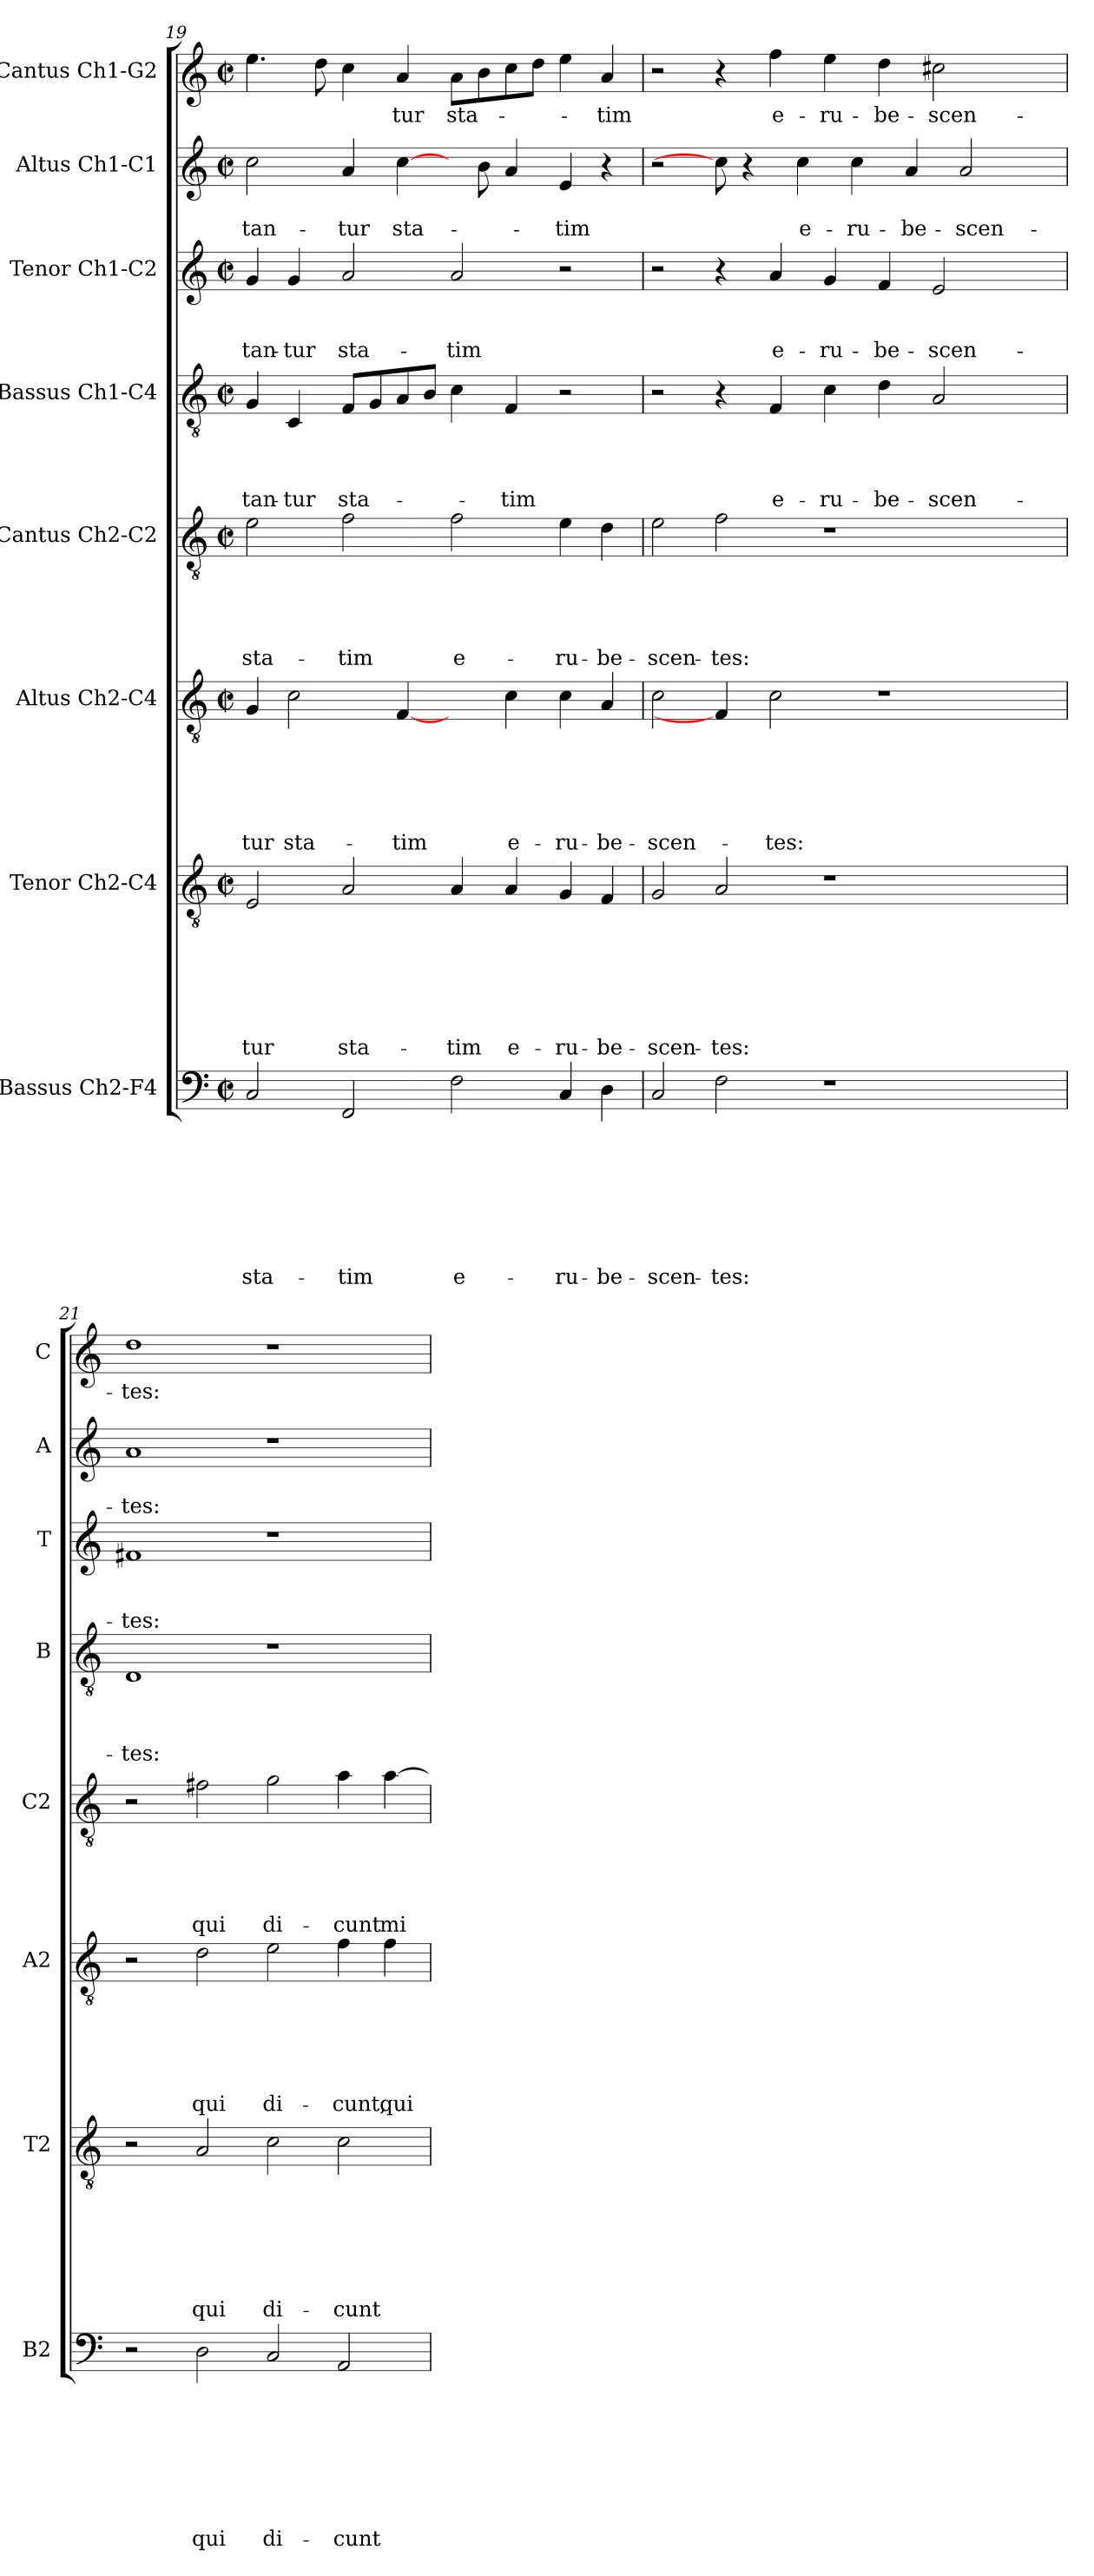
**kern	**text	**text	**text	**text	**text	**text	**text	**text	**kern	**text	**text	**text	**text	**text	**text	**text	**kern	**text	**text	**text	**text	**text	**text	**kern	**text	**text	**text	**text	**text	**kern	**text	**text	**text	**text	**kern	**text	**text	**text	**kern	**text	**text	**kern	**text
*part8	*part8	*part8	*part8	*part8	*part8	*part8	*part8	*part8	*part7	*part7	*part7	*part7	*part7	*part7	*part7	*part7	*part6	*part6	*part6	*part6	*part6	*part6	*part6	*part5	*part5	*part5	*part5	*part5	*part5	*part4	*part4	*part4	*part4	*part4	*part3	*part3	*part3	*part3	*part2	*part2	*part2	*part1	*part1
*staff8	*staff8	*staff8	*staff8	*staff8	*staff8	*staff8	*staff8	*staff8	*staff7	*staff7	*staff7	*staff7	*staff7	*staff7	*staff7	*staff7	*staff6	*staff6	*staff6	*staff6	*staff6	*staff6	*staff6	*staff5	*staff5	*staff5	*staff5	*staff5	*staff5	*staff4	*staff4	*staff4	*staff4	*staff4	*staff3	*staff3	*staff3	*staff3	*staff2	*staff2	*staff2	*staff1	*staff1
*I"Bassus Ch2-F4	*	*	*	*	*	*	*	*	*I"Tenor Ch2-C4	*	*	*	*	*	*	*	*I"Altus Ch2-C4	*	*	*	*	*	*	*I"Cantus Ch2-C2	*	*	*	*	*	*I"Bassus Ch1-C4	*	*	*	*	*I"Tenor Ch1-C2	*	*	*	*I"Altus Ch1-C1	*	*	*I"Cantus Ch1-G2	*
*I'B2	*	*	*	*	*	*	*	*	*I'T2	*	*	*	*	*	*	*	*I'A2	*	*	*	*	*	*	*I'C2	*	*	*	*	*	*I'B	*	*	*	*	*I'T	*	*	*	*I'A	*	*	*I'C	*
*clefF4	*	*	*	*	*	*	*	*	*clefGv2	*	*	*	*	*	*	*	*clefGv2	*	*	*	*	*	*	*clefGv2	*	*	*	*	*	*clefGv2	*	*	*	*	*clefG2	*	*	*	*clefG2	*	*	*clefG2	*
*k[]	*	*	*	*	*	*	*	*	*k[]	*	*	*	*	*	*	*	*k[]	*	*	*	*	*	*	*k[]	*	*	*	*	*	*k[]	*	*	*	*	*k[]	*	*	*	*k[]	*	*	*k[]	*
*C:	*	*	*	*	*	*	*	*	*C:	*	*	*	*	*	*	*	*C:	*	*	*	*	*	*	*C:	*	*	*	*	*	*C:	*	*	*	*	*C:	*	*	*	*C:	*	*	*C:	*
*M2/2	*	*	*	*	*	*	*	*	*M2/2	*	*	*	*	*	*	*	*M2/2	*	*	*	*	*	*	*M2/2	*	*	*	*	*	*M2/2	*	*	*	*	*M2/2	*	*	*	*M2/2	*	*	*M2/2	*
*met(c|)	*	*	*	*	*	*	*	*	*met(c|)	*	*	*	*	*	*	*	*met(c|)	*	*	*	*	*	*	*met(c|)	*	*	*	*	*	*met(c|)	*	*	*	*	*met(c|)	*	*	*	*met(c|)	*	*	*met(c|)	*
=19	=19	=19	=19	=19	=19	=19	=19	=19	=19	=19	=19	=19	=19	=19	=19	=19	=19	=19	=19	=19	=19	=19	=19	=19	=19	=19	=19	=19	=19	=19	=19	=19	=19	=19	=19	=19	=19	=19	=19	=19	=19	=19	=19
!	!	!	!	!	!	!	!	!LO:LY:b	!	!	!	!	!	!	!	!LO:LY:b	!	!	!	!	!	!	!LO:LY:b	!	!	!	!	!	!LO:LY:b	!	!	!	!	!LO:LY:b	!	!	!	!LO:LY:b	!	!	!LO:LY:b	!	!
2C/	.	.	.	.	.	.	.	sta-	2E/	.	.	.	.	.	.	-tur	4G/	.	.	.	.	.	-tur	2e\	.	.	.	.	sta-	4G/	.	.	.	-tan-	4g/	.	.	-tan-	2cc\	.	-tan-	4.ee\	.
!	!	!	!	!	!	!	!	!	!	!	!	!	!	!	!	!	!	!	!	!	!	!	!LO:LY:b	!	!	!	!	!	!	!	!	!	!	!LO:LY:b	!	!	!	!LO:LY:b	!	!	!	!	!
.	.	.	.	.	.	.	.	.	.	.	.	.	.	.	.	.	2c\	.	.	.	.	.	sta-	.	.	.	.	.	.	4C/	.	.	.	-tur	4g/	.	.	-tur	.	.	.	.	.
.	.	.	.	.	.	.	.	.	.	.	.	.	.	.	.	.	.	.	.	.	.	.	.	.	.	.	.	.	.	.	.	.	.	.	.	.	.	.	.	.	.	8dd\	.
!	!	!	!	!	!	!	!	!LO:LY:b	!	!	!	!	!	!	!	!LO:LY:b	!	!	!	!	!	!	!	!	!	!	!	!	!LO:LY:b	!	!	!	!	!LO:LY:b	!	!	!	!LO:LY:b	!	!	!LO:LY:b	!	!
2FF/	.	.	.	.	.	.	.	-tim	2A/	.	.	.	.	.	.	sta-	.	.	.	.	.	.	.	2f\	.	.	.	.	-tim	8F/L	.	.	.	sta-	2a/	.	.	sta-	4a/	.	-tur	4cc\	.
.	.	.	.	.	.	.	.	.	.	.	.	.	.	.	.	.	.	.	.	.	.	.	.	.	.	.	.	.	.	8G/	.	.	.	.	.	.	.	.	.	.	.	.	.
!	!	!	!	!	!	!	!	!	!	!	!	!	!	!	!	!	!	!	!	!	!	!	!LO:LY:b	!	!	!	!	!	!	!	!	!	!	!	!	!	!	!	!	!	!LO:LY:b	!	!LO:LY:b
.	.	.	.	.	.	.	.	.	.	.	.	.	.	.	.	.	[4F/	.	.	.	.	.	-tim	.	.	.	.	.	.	8A/	.	.	.	.	.	.	.	.	[4cc\	.	sta-	4a/	-tur
.	.	.	.	.	.	.	.	.	.	.	.	.	.	.	.	.	.	.	.	.	.	.	.	.	.	.	.	.	.	8B/J	.	.	.	.	.	.	.	.	.	.	.	.	.
!	!	!	!	!	!	!	!	!LO:LY:b	!	!	!	!	!	!	!	!LO:LY:b	!	!	!	!	!	!	!	!	!	!	!	!	!LO:LY:b	!	!	!	!	!	!	!	!	!LO:LY:b	!	!	!	!	!LO:LY:b
2F\	.	.	.	.	.	.	.	e-	4A/	.	.	.	.	.	.	-tim	4ryy	.	.	.	.	.	.	2f\	.	.	.	.	e-	4c\	.	.	.	.	2a/	.	.	-tim	8ryy	.	.	8a\L	sta-
.	.	.	.	.	.	.	.	.	.	.	.	.	.	.	.	.	.	.	.	.	.	.	.	.	.	.	.	.	.	.	.	.	.	.	.	.	.	.	8b\	.	.	8b\	.
!	!	!	!	!	!	!	!	!	!	!	!	!	!	!	!	!LO:LY:b	!	!	!	!	!	!	!LO:LY:b	!	!	!	!	!	!	!	!	!	!	!LO:LY:b	!	!	!	!	!	!	!	!	!
.	.	.	.	.	.	.	.	.	4A/	.	.	.	.	.	.	e-	4c\	.	.	.	.	.	e-	.	.	.	.	.	.	4F/	.	.	.	-tim	.	.	.	.	4a/	.	.	8cc\	.
.	.	.	.	.	.	.	.	.	.	.	.	.	.	.	.	.	.	.	.	.	.	.	.	.	.	.	.	.	.	.	.	.	.	.	.	.	.	.	.	.	.	8dd\J	.
!	!	!	!	!	!	!	!	!LO:LY:b	!	!	!	!	!	!	!	!LO:LY:b	!	!	!	!	!	!	!LO:LY:b	!	!	!	!	!	!LO:LY:b	!	!	!	!	!	!	!	!	!	!	!	!LO:LY:b	!	!
4C/	.	.	.	.	.	.	.	-ru-	4G/	.	.	.	.	.	.	-ru-	4c\	.	.	.	.	.	-ru-	4e\	.	.	.	.	-ru-	2r	.	.	.	.	2r	.	.	.	4e/	.	-tim	4ee\	.
!	!	!	!	!	!	!	!	!LO:LY:b	!	!	!	!	!	!	!	!LO:LY:b	!	!	!	!	!	!	!LO:LY:b	!	!	!	!	!	!LO:LY:b	!	!	!	!	!	!	!	!	!	!	!	!	!	!LO:LY:b
4D\	.	.	.	.	.	.	.	-be-	4F/	.	.	.	.	.	.	-be-	4A/	.	.	.	.	.	-be-	4d\	.	.	.	.	-be-	.	.	.	.	.	.	.	.	.	4r	.	.	4a/	-tim
=20	=20	=20	=20	=20	=20	=20	=20	=20	=20	=20	=20	=20	=20	=20	=20	=20	=20	=20	=20	=20	=20	=20	=20	=20	=20	=20	=20	=20	=20	=20	=20	=20	=20	=20	=20	=20	=20	=20	=20	=20	=20	=20	=20
!	!	!	!	!	!	!	!	!LO:LY:b	!	!	!	!	!	!	!	!LO:LY:b	!	!	!	!	!	!	!LO:LY:b	!	!	!	!	!	!LO:LY:b	!	!	!	!	!	!	!	!	!	!	!	!	!	!
2C/	.	.	.	.	.	.	.	-scen-	2G/	.	.	.	.	.	.	-scen-	2c\	.	.	.	.	.	-scen-	2e\	.	.	.	.	-scen-	2r	.	.	.	.	2r	.	.	.	2r	.	.	2r	.
!	!	!	!	!	!	!	!	!LO:LY:b	!	!	!	!	!	!	!	!LO:LY:b	!	!	!	!	!	!	!	!	!	!	!	!	!LO:LY:b	!	!	!	!	!	!	!	!	!	!	!	!	!	!
2F\	.	.	.	.	.	.	.	-tes:	2A/	.	.	.	.	.	.	-tes:	4F/]	.	.	.	.	.	.	2f\	.	.	.	.	-tes:	4r	.	.	.	.	4r	.	.	.	8cc\]	.	.	4r	.
.	.	.	.	.	.	.	.	.	.	.	.	.	.	.	.	.	.	.	.	.	.	.	.	.	.	.	.	.	.	.	.	.	.	.	.	.	.	.	4r	.	.	.	.
!	!	!	!	!	!	!	!	!	!	!	!	!	!	!	!	!	!	!	!	!	!	!	!LO:LY:b	!	!	!	!	!	!	!	!	!	!	!LO:LY:b	!	!	!	!LO:LY:b	!	!	!	!	!LO:LY:b
.	.	.	.	.	.	.	.	.	.	.	.	.	.	.	.	.	2c\	.	.	.	.	.	-tes:	.	.	.	.	.	.	4F/	.	.	.	e-	4a/	.	.	e-	.	.	.	4ff\	e-
!	!	!	!	!	!	!	!	!	!	!	!	!	!	!	!	!	!	!	!	!	!	!	!	!	!	!	!	!	!	!	!	!	!	!	!	!	!	!	!	!	!LO:LY:b	!	!
.	.	.	.	.	.	.	.	.	.	.	.	.	.	.	.	.	.	.	.	.	.	.	.	.	.	.	.	.	.	.	.	.	.	.	.	.	.	.	4cc\	.	e-	.	.
!	!	!	!	!	!	!	!	!	!	!	!	!	!	!	!	!	!	!	!	!	!	!	!	!	!	!	!	!	!	!	!	!	!	!LO:LY:b	!	!	!	!LO:LY:b	!	!	!	!	!LO:LY:b
1r	.	.	.	.	.	.	.	.	1r	.	.	.	.	.	.	.	.	.	.	.	.	.	.	1r	.	.	.	.	.	4c\	.	.	.	-ru-	4g/	.	.	-ru-	.	.	.	4ee\	-ru-
!	!	!	!	!	!	!	!	!	!	!	!	!	!	!	!	!	!	!	!	!	!	!	!	!	!	!	!	!	!	!	!	!	!	!	!	!	!	!	!	!	!LO:LY:b	!	!
.	.	.	.	.	.	.	.	.	.	.	.	.	.	.	.	.	.	.	.	.	.	.	.	.	.	.	.	.	.	.	.	.	.	.	.	.	.	.	4cc\	.	-ru-	.	.
!	!	!	!	!	!	!	!	!	!	!	!	!	!	!	!	!	!	!	!	!	!	!	!	!	!	!	!	!	!	!	!	!	!	!LO:LY:b	!	!	!	!LO:LY:b	!	!	!	!	!LO:LY:b
.	.	.	.	.	.	.	.	.	.	.	.	.	.	.	.	.	1r	.	.	.	.	.	.	.	.	.	.	.	.	4d\	.	.	.	-be-	4f/	.	.	-be-	.	.	.	4dd\	-be-
!	!	!	!	!	!	!	!	!	!	!	!	!	!	!	!	!	!	!	!	!	!	!	!	!	!	!	!	!	!	!	!	!	!	!	!	!	!	!	!	!	!LO:LY:b	!	!
.	.	.	.	.	.	.	.	.	.	.	.	.	.	.	.	.	.	.	.	.	.	.	.	.	.	.	.	.	.	.	.	.	.	.	.	.	.	.	4a/	.	-be-	.	.
!	!	!	!	!	!	!	!	!	!	!	!	!	!	!	!	!	!	!	!	!	!	!	!	!	!	!	!	!	!	!	!	!	!	!LO:LY:b	!	!	!	!LO:LY:b	!	!	!	!	!LO:LY:b
.	.	.	.	.	.	.	.	.	.	.	.	.	.	.	.	.	.	.	.	.	.	.	.	.	.	.	.	.	.	2A/	.	.	.	-scen-	2e/	.	.	-scen-	.	.	.	2cc#X\	-scen-
!	!	!	!	!	!	!	!	!	!	!	!	!	!	!	!	!	!	!	!	!	!	!	!	!	!	!	!	!	!	!	!	!	!	!	!	!	!	!	!	!	!LO:LY:b	!	!
.	.	.	.	.	.	.	.	.	.	.	.	.	.	.	.	.	.	.	.	.	.	.	.	.	.	.	.	.	.	.	.	.	.	.	.	.	.	.	2a/	.	-scen-	.	.
4ryy	.	.	.	.	.	.	.	.	4ryy	.	.	.	.	.	.	.	.	.	.	.	.	.	.	4ryy	.	.	.	.	.	4ryy	.	.	.	.	4ryy	.	.	.	.	.	.	4ryy	.
.	.	.	.	.	.	.	.	.	.	.	.	.	.	.	.	.	.	.	.	.	.	.	.	.	.	.	.	.	.	.	.	.	.	.	.	.	.	.	8ryy	.	.	.	.
!!LO:LB:g=z
=21	=21	=21	=21	=21	=21	=21	=21	=21	=21	=21	=21	=21	=21	=21	=21	=21	=21	=21	=21	=21	=21	=21	=21	=21	=21	=21	=21	=21	=21	=21	=21	=21	=21	=21	=21	=21	=21	=21	=21	=21	=21	=21	=21
!	!	!	!	!	!	!	!	!	!	!	!	!	!	!	!	!	!	!	!	!	!	!	!	!	!	!	!	!	!	!	!	!	!	!LO:LY:b	!	!	!	!LO:LY:b	!	!	!LO:LY:b	!	!LO:LY:b
2r	.	.	.	.	.	.	.	.	2r	.	.	.	.	.	.	.	2r	.	.	.	.	.	.	2r	.	.	.	.	.	1D	.	.	.	-tes:	1f#X	.	.	-tes:	1a	.	-tes:	1dd	-tes:
!	!	!	!	!	!	!	!	!LO:LY:b	!	!	!	!	!	!	!	!LO:LY:b	!	!	!	!	!	!	!LO:LY:b	!	!	!	!	!	!LO:LY:b	!	!	!	!	!	!	!	!	!	!	!	!	!	!
2D\	.	.	.	.	.	.	.	qui	2A/	.	.	.	.	.	.	qui	2d\	.	.	.	.	.	qui	2f#X\	.	.	.	.	qui	.	.	.	.	.	.	.	.	.	.	.	.	.	.
!	!	!	!	!	!	!	!	!LO:LY:b	!	!	!	!	!	!	!	!LO:LY:b	!	!	!	!	!	!	!LO:LY:b	!	!	!	!	!	!LO:LY:b	!	!	!	!	!	!	!	!	!	!	!	!	!	!
2C/	.	.	.	.	.	.	.	di-	2c\	.	.	.	.	.	.	di-	2e\	.	.	.	.	.	di-	2g\	.	.	.	.	di-	1r	.	.	.	.	1r	.	.	.	1r	.	.	1r	.
!	!	!	!	!	!	!	!	!LO:LY:b	!	!	!	!	!	!	!	!LO:LY:b	!	!	!	!	!	!	!LO:LY:b	!	!	!	!	!	!LO:LY:b	!	!	!	!	!	!	!	!	!	!	!	!	!	!
2AA/	.	.	.	.	.	.	.	-cunt	2c\	.	.	.	.	.	.	-cunt	4f\	.	.	.	.	.	-cunt,	4a\	.	.	.	.	-cunt	.	.	.	.	.	.	.	.	.	.	.	.	.	.
!	!	!	!	!	!	!	!	!	!	!	!	!	!	!	!	!	!	!	!	!	!	!	!LO:LY:b	!	!	!	!	!	!LO:LY:b	!	!	!	!	!	!	!	!	!	!	!	!	!	!
.	.	.	.	.	.	.	.	.	.	.	.	.	.	.	.	.	4f\	.	.	.	.	.	qui	[4a\	.	.	.	.	mi-	.	.	.	.	.	.	.	.	.	.	.	.	.	.
=	=	=	=	=	=	=	=	=	=	=	=	=	=	=	=	=	=	=	=	=	=	=	=	=	=	=	=	=	=	=	=	=	=	=	=	=	=	=	=	=	=	=	=
*-	*-	*-	*-	*-	*-	*-	*-	*-	*-	*-	*-	*-	*-	*-	*-	*-	*-	*-	*-	*-	*-	*-	*-	*-	*-	*-	*-	*-	*-	*-	*-	*-	*-	*-	*-	*-	*-	*-	*-	*-	*-	*-	*-
